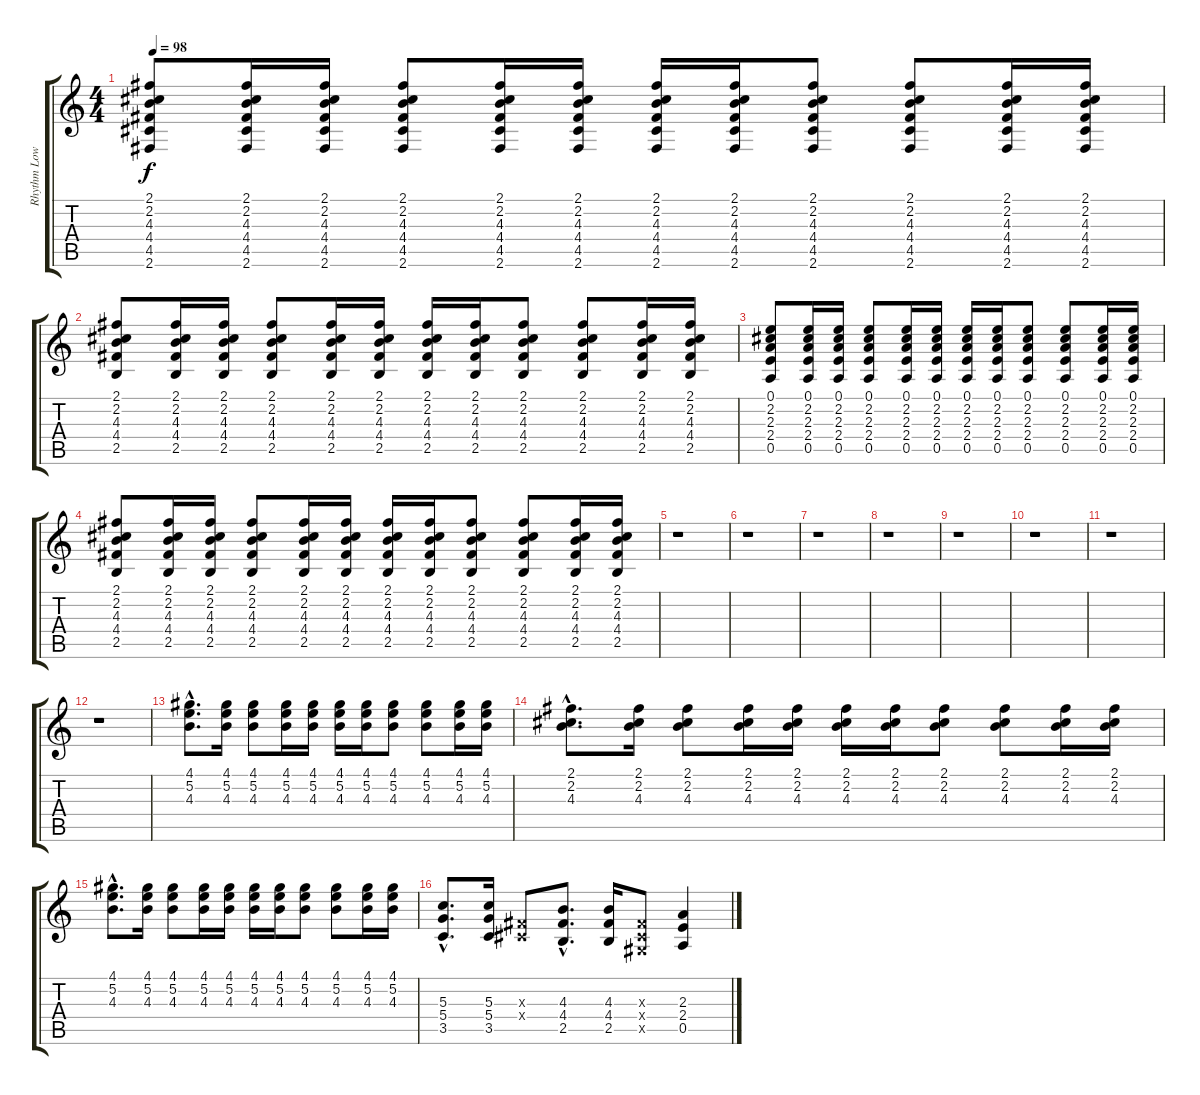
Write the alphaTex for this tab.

\track ("Rhythm Low Volume" "Rhythm Low") {instrument acousticguitarsteel}
\staff {score tabs}
\tuning (E4 B3 G3 D3 A2 E2) {hide}
\ts (4 4)
\tempo 98
\clef g2
\ks c
(2.1 2.2 4.3 4.4 4.5 2.6).8{dy f} (2.1 2.2 4.3 4.4 4.5 2.6).16 (2.1 2.2 4.3 4.4 4.5 2.6).16 (2.1 2.2 4.3 4.4 4.5 2.6).8 (2.1 2.2 4.3 4.4 4.5 2.6).16 (2.1 2.2 4.3 4.4 4.5 2.6).16 (2.1 2.2 4.3 4.4 4.5 2.6).16 (2.1 2.2 4.3 4.4 4.5 2.6).16 (2.1 2.2 4.3 4.4 4.5 2.6).8 (2.1 2.2 4.3 4.4 4.5 2.6).8 (2.1 2.2 4.3 4.4 4.5 2.6).16 (2.1 2.2 4.3 4.4 4.5 2.6).16 |
(2.1 2.2 4.3 4.4 2.5).8 (2.1 2.2 4.3 4.4 2.5).16 (2.1 2.2 4.3 4.4 2.5).16 (2.1 2.2 4.3 4.4 2.5).8 (2.1 2.2 4.3 4.4 2.5).16 (2.1 2.2 4.3 4.4 2.5).16 (2.1 2.2 4.3 4.4 2.5).16 (2.1 2.2 4.3 4.4 2.5).16 (2.1 2.2 4.3 4.4 2.5).8 (2.1 2.2 4.3 4.4 2.5).8 (2.1 2.2 4.3 4.4 2.5).16 (2.1 2.2 4.3 4.4 2.5).16 |
(0.1 2.2 2.3 2.4 0.5).8 (0.1 2.2 2.3 2.4 0.5).16 (0.1 2.2 2.3 2.4 0.5).16 (0.1 2.2 2.3 2.4 0.5).8 (0.1 2.2 2.3 2.4 0.5).16 (0.1 2.2 2.3 2.4 0.5).16 (0.1 2.2 2.3 2.4 0.5).16 (0.1 2.2 2.3 2.4 0.5).16 (0.1 2.2 2.3 2.4 0.5).8 (0.1 2.2 2.3 2.4 0.5).8 (0.1 2.2 2.3 2.4 0.5).16 (0.1 2.2 2.3 2.4 0.5).16 |
(2.1 2.2 4.3 4.4 2.5).8 (2.1 2.2 4.3 4.4 2.5).16 (2.1 2.2 4.3 4.4 2.5).16 (2.1 2.2 4.3 4.4 2.5).8 (2.1 2.2 4.3 4.4 2.5).16 (2.1 2.2 4.3 4.4 2.5).16 (2.1 2.2 4.3 4.4 2.5).16 (2.1 2.2 4.3 4.4 2.5).16 (2.1 2.2 4.3 4.4 2.5).8 (2.1 2.2 4.3 4.4 2.5).8 (2.1 2.2 4.3 4.4 2.5).16 (2.1 2.2 4.3 4.4 2.5).16 |
r.1 |
r.1 |
r.1 |
r.1 |
r.1 |
r.1 |
r.1 |
r.1 |
(4.1{hac} 5.2{hac} 4.3{hac}).8{d} (4.1 5.2 4.3).16 (4.1 5.2 4.3).8 (4.1 5.2 4.3).16 (4.1 5.2 4.3).16 (4.1 5.2 4.3).16 (4.1 5.2 4.3).16 (4.1 5.2 4.3).8 (4.1 5.2 4.3).8 (4.1 5.2 4.3).16 (4.1 5.2 4.3).16 |
(2.1{hac} 2.2{hac} 4.3{hac}).8{d} (2.1 2.2 4.3).16 (2.1 2.2 4.3).8 (2.1 2.2 4.3).16 (2.1 2.2 4.3).16 (2.1 2.2 4.3).16 (2.1 2.2 4.3).16 (2.1 2.2 4.3).8 (2.1 2.2 4.3).8 (2.1 2.2 4.3).16 (2.1 2.2 4.3).16 |
(4.1{hac} 5.2{hac} 4.3{hac}).8{d} (4.1 5.2 4.3).16 (4.1 5.2 4.3).8 (4.1 5.2 4.3).16 (4.1 5.2 4.3).16 (4.1 5.2 4.3).16 (4.1 5.2 4.3).16 (4.1 5.2 4.3).8 (4.1 5.2 4.3).8 (4.1 5.2 4.3).16 (4.1 5.2 4.3).16 |
(5.3{hac} 5.4{hac} 3.5{hac}).8{d} (5.3 5.4 3.5).16 (-1.3{x} -1.4{x}).8 (4.3{hac} 4.4{hac} 2.5{hac}).8{d} (4.3 4.4 2.5).16 (-1.3{x} -1.4{x} -1.5{x}).8 (2.3 2.4 0.5).4
